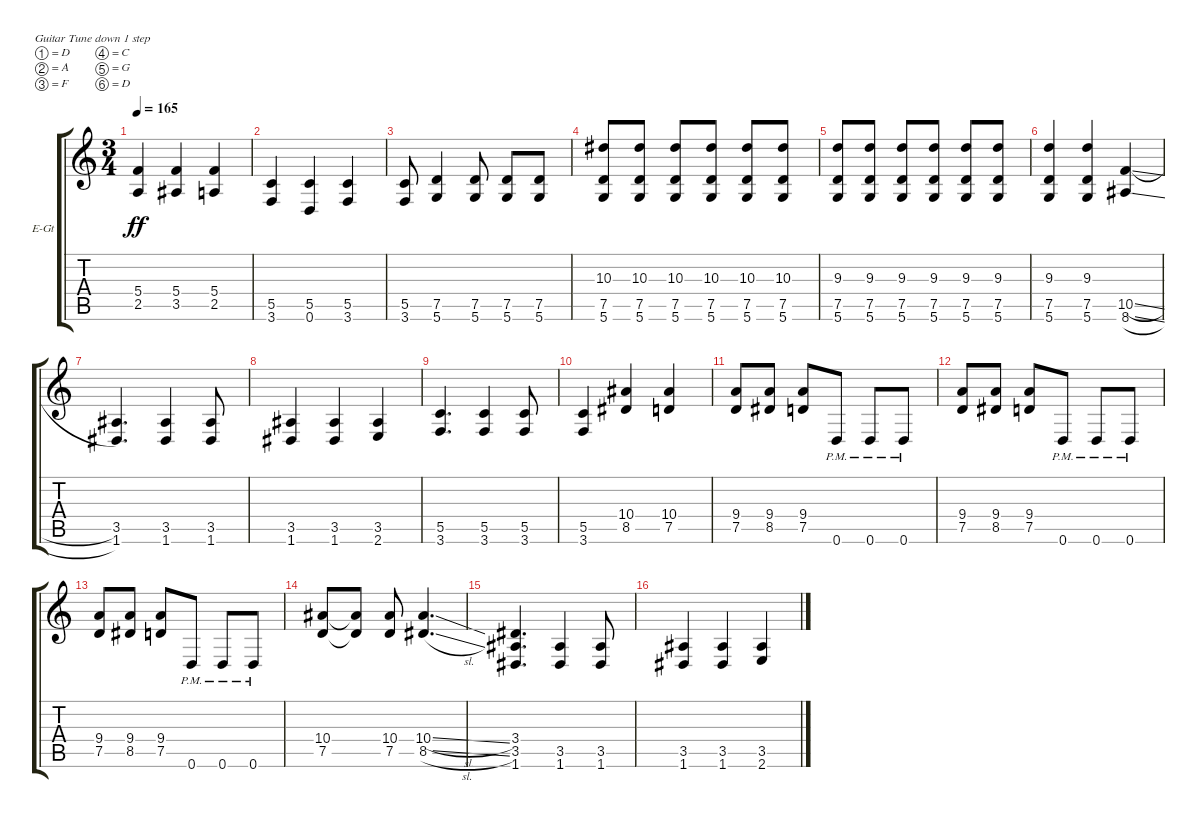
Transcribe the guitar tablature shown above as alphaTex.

\bracketExtendMode groupsimilarinstruments
\firstSystemTrackNameOrientation horizontal
\otherSystemsTrackNameOrientation horizontal
\track ("Electric Guitar 1" "E-Gt") {instrument distortionguitar}
\staff {score tabs}
\tuning (D4 A3 F3 C3 G2 D2)
\ts (3 4)
\tempo 165
\clef g2
\ks c
(2.5 5.4).4{dy ff} (3.5 5.4).4 (2.5 5.4).4 |
(3.6 5.5).4 (0.6 5.5).4 (3.6 5.5).4 |
(3.6 5.5).8 (5.6 7.5).4 (5.6 7.5).8 (5.6 7.5).8 (5.6 7.5).8 |
(5.6 7.5 10.3).8 (5.6 7.5 10.3).8 (5.6 7.5 10.3).8 (5.6 7.5 10.3).8 (5.6 7.5 10.3).8 (5.6 7.5 10.3).8 |
(5.6 7.5 9.3).8 (5.6 7.5 9.3).8 (5.6 7.5 9.3).8 (5.6 7.5 9.3).8 (5.6 7.5 9.3).8 (5.6 7.5 9.3).8 |
(5.6 7.5 9.3).4 (5.6 7.5 9.3).4 (8.6{sl} 10.5{sl}).4 |
(1.6 3.5).4{d} (1.6 3.5).4 (1.6 3.5).8 |
(1.6 3.5).4 (1.6 3.5).4 (2.6 3.5).4 |
(3.6 5.5).4{d} (3.6 5.5).4 (3.6 5.5).8 |
(3.6 5.5).4 (8.5 10.4).4 (7.5 10.4).4 |
(7.5 9.4).8 (8.5 9.4).8 (7.5 9.4).8 0.6{pm}.8 0.6{pm}.8 0.6{pm}.8 |
(7.5 9.4).8 (8.5 9.4).8 (7.5 9.4).8 0.6{pm}.8 0.6{pm}.8 0.6{pm}.8 |
(7.5 9.4).8 (8.5 9.4).8 (7.5 9.4).8 0.6{pm}.8 0.6{pm}.8 0.6{pm}.8 |
(10.4 7.5).8 (10.4{t} 7.5{t}).8 (10.4 7.5).8 (10.4{sl} 8.5{sl}).4{d} |
(1.6 3.5 3.4).4{d} (1.6 3.5).4 (1.6 3.5).8 |
(1.6 3.5).4 (1.6 3.5).4 (2.6 3.5).4
